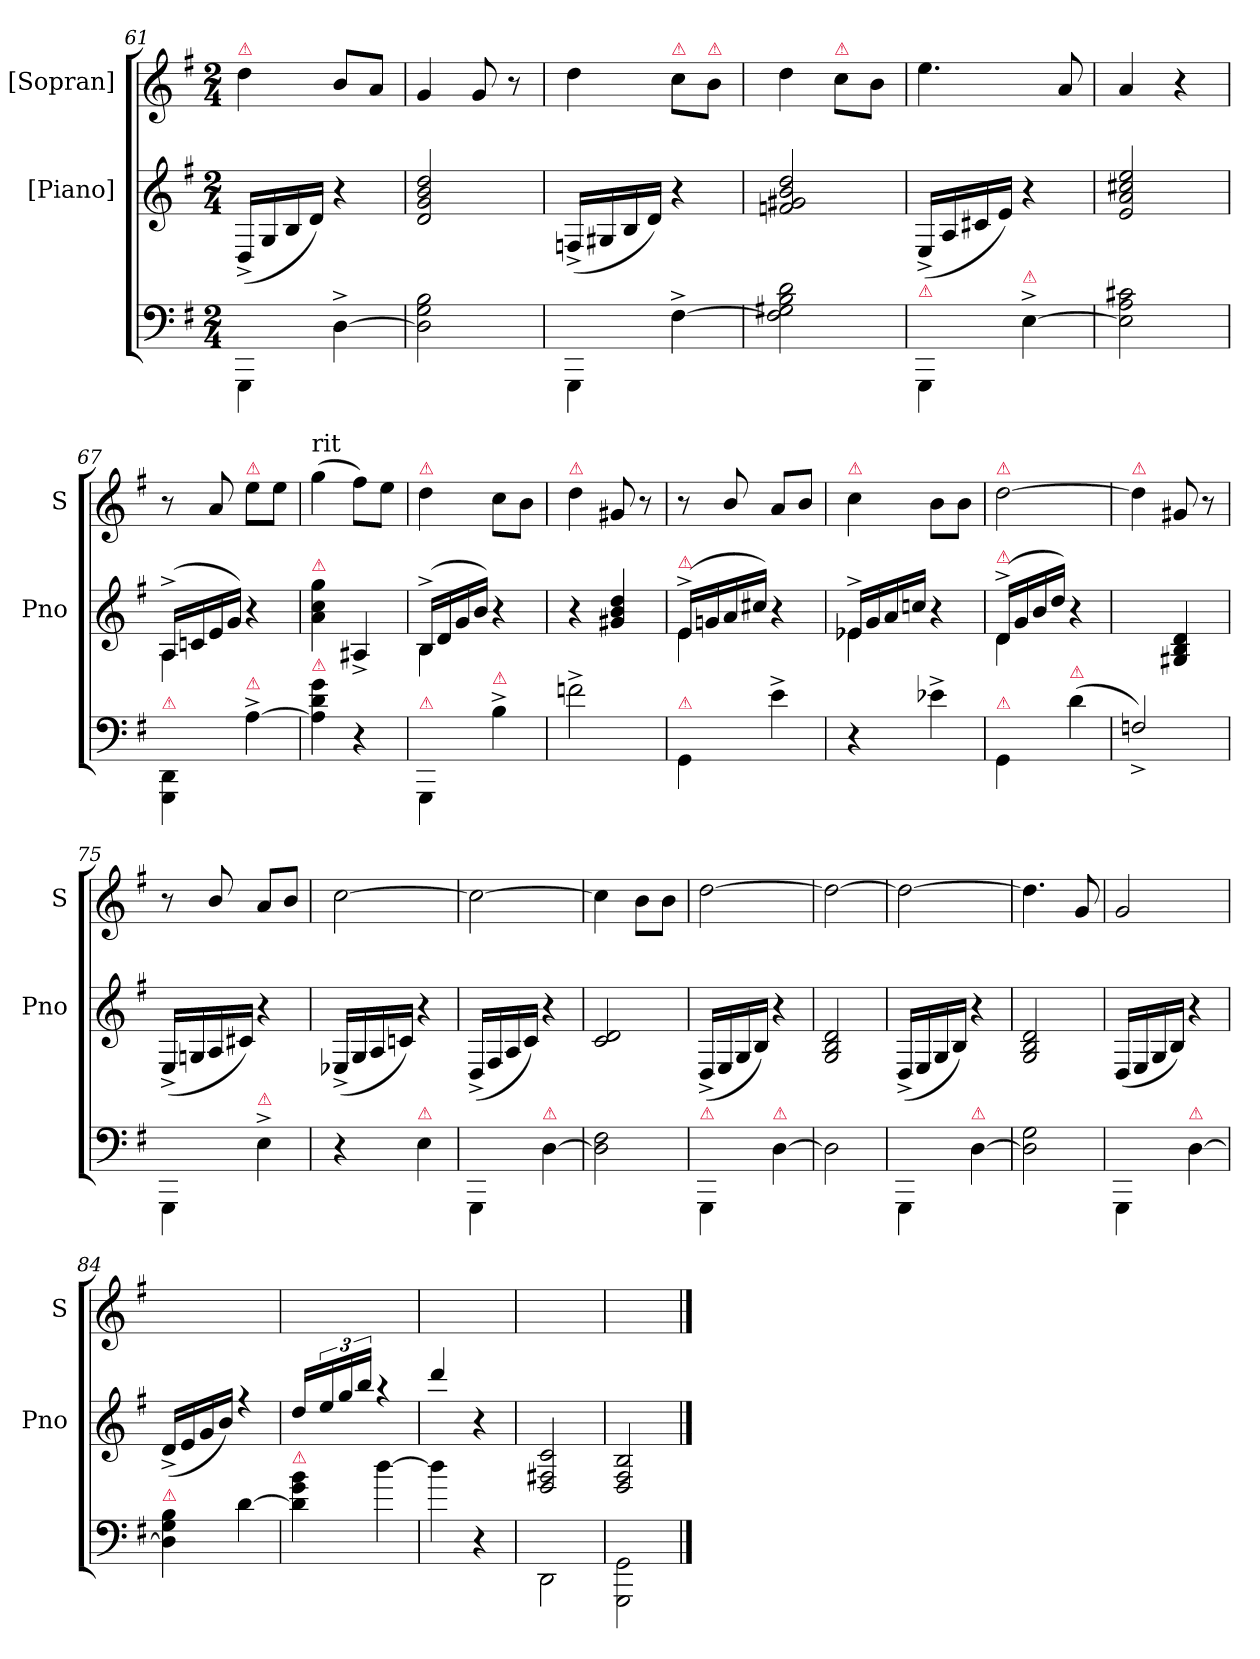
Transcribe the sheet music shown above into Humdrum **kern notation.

**kern	**kern	**kern
*part3	*part2	*part1
*staff3	*staff2	*staff1
*	*I"[Piano]	*I"[Sopran]
*	*I'Pno	*I'S
*clefF4	*clefG2	*clefG2
*k[f#]	*k[f#]	*k[f#]
*G:	*G:	*G:
*M2/4	*M2/4	*M2/4
=61	=61	=61
!	!	!LO:TX:a:color=crimson:t=⚠
4GGG\	(>16D^>/LL	4dd\
.	16G/	.
.	16B/	.
.	16d/JJ)	.
[4D^>\	4r	8b/L
.	.	8a/J
=62	=62	=62
2D]\ 2G\ 2B\	2d/ 2g/ 2b/ 2dd/	4g/
.	.	8g/
.	.	8r
=63	=63	=63
4GGG\	(>16Fn^>/LL	4dd\
.	16G#X/	.
.	16B/	.
.	16d/JJ)	.
!	!	!LO:TX:a:color=crimson:t=⚠
[4F#^>\	4r	8cc\L
!	!	!LO:TX:a:color=crimson:t=⚠
.	.	8b\J
=64	=64	=64
2F#]\ 2G#X\ 2B\ 2d\	2fn/ 2g#X/ 2b/ 2dd/	4dd\
!	!	!LO:TX:a:color=crimson:t=⚠
.	.	8cc\L
.	.	8b\J
=65	=65	=65
!LO:TX:a:color=crimson:t=⚠	!	!
4GGG\	(>16E^>/LL	4.ee\
.	16A/	.
.	16c#X/	.
.	16e/JJ)	.
!LO:TX:a:color=crimson:t=⚠	!	!
[4E^>\	4r	.
.	.	8a/
=66	=66	=66
2E]\ 2A\ 2c#X\	2e/ 2a/ 2cc#X/ 2ee/	4a/
.	.	4r
=67	=67	=67
*	*^	*
!LO:TX:a:color=crimson:t=⚠	!	!	!
4GGG\ 4DD\	(>16A^>/LL	4A\	8r
.	16cn/	.	.
.	16e/	.	8a/
.	16g/JJ)	.	.
!	!	!	!LO:TX:a:color=crimson:t=⚠
!LO:TX:a:color=crimson:t=⚠	!	!	!
[4A^>\	4r	4ryy	8ee\L
.	.	.	8ee\J
*	*v	*v	*
=68	=68	=68
!	!	!LO:TX:a:t=rit
!	!LO:TX:a:color=crimson:t=⚠	!
!LO:TX:a:color=crimson:t=⚠	!	!
4A]\ 4d\ 4g\	4a\ 4cc\ 4gg\	(>4gg\
4r	4A#X^>/	8ff#\L)
.	.	8ee\J
=69	=69	=69
*	*^	*
!	!	!	!LO:TX:a:color=crimson:t=⚠
!LO:TX:a:color=crimson:t=⚠	!	!	!
4GGG\	(>16B^>/LL	4B\	4dd\
.	16d/	.	.
.	16g/	.	.
.	16b/JJ)	.	.
!LO:TX:a:color=crimson:t=⚠	!	!	!
4B^>\	4r	4ryy	8cc\L
.	.	.	8b\J
*	*v	*v	*
=70	=70	=70
!	!	!LO:TX:a:color=crimson:t=⚠
2fn^>\	4r	4dd\
.	4g#X/ 4b/ 4dd/	8g#X/
.	.	8r
=71	=71	=71
*	*^	*
!	!LO:TX:a:color=crimson:t=⚠	!	!
!LO:TX:a:color=crimson:t=⚠	!	!	!
4GG\	(>16e^>/LL	4e\	8r
.	16gn/	.	.
.	16a/	.	8b/
.	16cc#X/JJ)	.	.
4e^\	4r	4ryy	8a/L
.	.	.	8b/J
=72	=72	=72	=72
!	!	!	!LO:TX:a:color=crimson:t=⚠
4r	16e-X^>/LL	4e-X\	4cc\
.	16g/	.	.
.	16a/	.	.
.	16ccn/JJ	.	.
4e-X^>\	4r	4ryy	8b\L
.	.	.	8b\J
=73	=73	=73	=73
!	!	!	!LO:TX:a:color=crimson:t=⚠
!	!LO:TX:a:color=crimson:t=⚠	!	!
!LO:TX:a:color=crimson:t=⚠	!	!	!
4GG\	(>16d^</LL	4d\	[2dd\
.	16g/	.	.
.	16b/	.	.
.	16dd/JJ)	.	.
!LO:TX:a:color=crimson:t=⚠	!	!	!
(>4d\	4r	4ryy	.
=74	=74	=74	=74
!	!	!	!LO:TX:a:color=crimson:t=⚠
!	!LO:TX:a:t=m.d.	!	!
*	*v	*v	*
2Fn^>/)	4ryy	4dd\]
.	4G#X/ 4B/ 4d/	8g#X/
.	.	8r
=75	=75	=75
4GGG\	(>16E^>/LL	8r
.	16Gn/	.
.	16A/	8b/
.	16c#X/JJ)	.
!LO:TX:a:color=crimson:t=⚠	!	!
4E^>\	4r	8a/L
.	.	8b/J
=76	=76	=76
4r	(>16E-X^>/LL	[>2cc\
.	16G/	.
.	16A/	.
.	16cn/JJ)	.
!LO:TX:a:color=crimson:t=⚠	!	!
4E\	4r	.
=77	=77	=77
4GGG\	(>16D^>/LL	2cc\_
.	16F#/	.
.	16A/	.
.	16c/JJ)	.
!LO:TX:a:color=crimson:t=⚠	!	!
[4D\	4r	.
=78	=78	=78
2D]\ 2F#\	2c/ 2d/	4cc\]
.	.	8b\L
.	.	8b\J
=79	=79	=79
!LO:TX:a:color=crimson:t=⚠	!	!
4GGG\	(>16D^>/LL	[>2dd\
.	16E/	.
.	16G/	.
.	16B/JJ)	.
!LO:TX:a:color=crimson:t=⚠	!	!
[4D\	4r	.
=80	=80	=80
2D\]	2G/ 2B/ 2d/	2dd\_>
=81	=81	=81
4GGG\	(>16D^>/LL	2dd\_
.	16E/	.
.	16G/	.
.	16B/JJ)	.
!LO:TX:a:color=crimson:t=⚠	!	!
[4D\	4r	.
=82	=82	=82
2D]\ 2G\	2G/ 2B/ 2d/	4.dd\]
.	.	8g/
=83	=83	=83
4GGG\	(>16D/LL	2g/
.	16E/	.
.	16G/	.
.	16B/JJ)	.
!LO:TX:a:color=crimson:t=⚠	!	!
[4D\	4r	.
=84	=84	=84
!LO:TX:a:color=crimson:t=⚠	!	!
4D]\ 4G\ 4B\	(>16d^>/LL	2ryy
.	16e/	.
.	16g/	.
.	16b/JJ)	.
[4d\	4rff	.
=85	=85	=85
!LO:TX:a:color=crimson:t=⚠	!	!
!	!LO:N:vis=16	!
4d]\ 4g\ 4b\	8dd/LL	2ryy
.	24ee/	.
.	24gg/	.
.	24bb/JJ	.
[4dd\	4raa	.
=86	=86	=86
4dd\]	4ddd/	2ryy
4r	4r	.
=87	=87	=87
2DD\	2D/ 2F#X/ 2c/	2ryy
=88	=88	=88
2GGG\ 2GG\	2D/ 2F#/ 2B/	2ryy
==	==	==
*-	*-	*-
